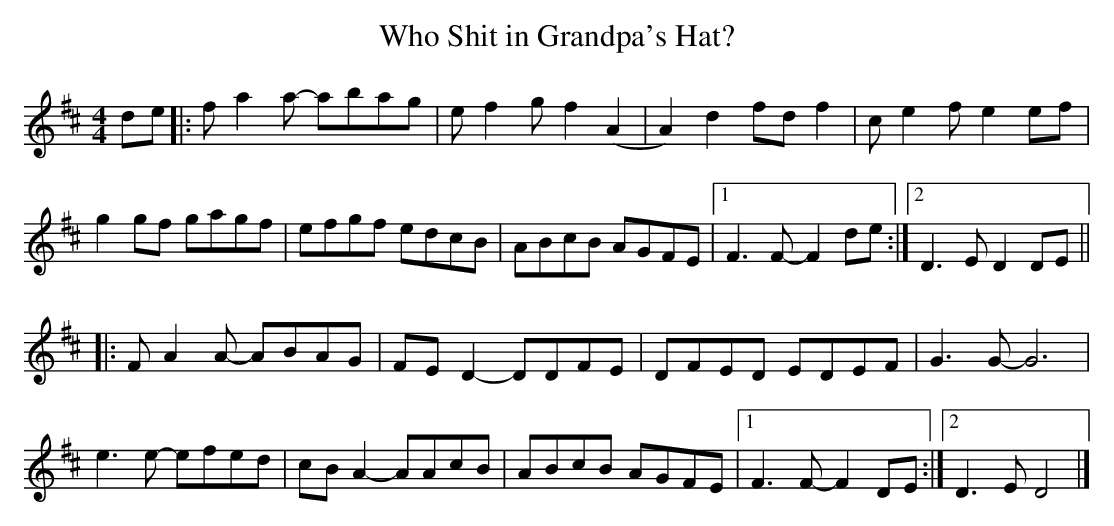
X:1
T:Who Shit in Grandpa's Hat?
M:4/4
L:1/8
K:D
de |: fa2 a- abag | ef2 gf2 (A2 | A2) d2 fd f2 | ce2 fe2 ef |
g2gf gagf | efgf edcB | ABcB AGFE |1 F3 F-F2 de :|2 D3 E D2 DE ||
|:F A2 A- ABAG | FE D2- DDFE | DFED EDEF | G3 G- G6 |
e3 e- efed | cB A2- AAcB | ABcB AGFE |1 F3 F-F2 DE :|2 D3 E D4 |]
